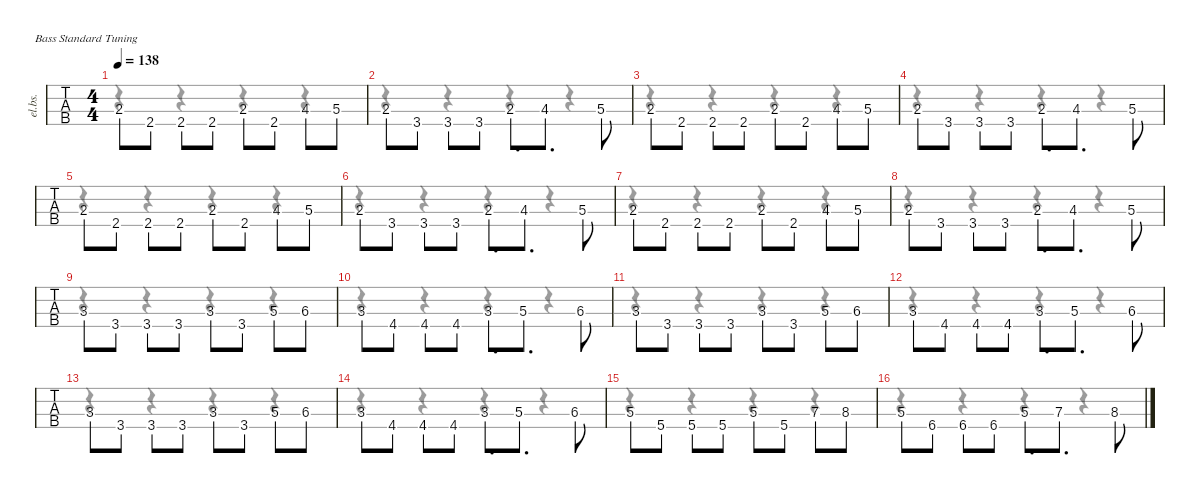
\defaultSystemsLayout 4
\hideDynamics
\bracketExtendMode nobrackets
\track ("Cliff Burton (clean)" "el.bs.") {instrument electricbassfinger}
\staff {tabs}
\tuning (G2 D2 A1 E1)
\voice
\ts (4 4)
\tempo 138
\clef f4
\ks c
2.3.8{dy f beam Up} 2.4{acc #}.8{beam Up} 2.4{acc #}.8{beam Up} 2.4{acc #}.8{beam Up} 2.3.8{beam Up} 2.4{acc #}.8{beam Up} 4.3{acc #}.8{beam Up} 5.3.8{beam Up} |
2.3.8{beam Up} 3.4.8{beam Up} 3.4.8{beam Up} 3.4.8{beam Up} 2.3.8{d beam Up} 4.3{acc #}.8{d beam Up} 5.3.8{beam Up} |
2.3.8{beam Up} 2.4{acc #}.8{beam Up} 2.4{acc #}.8{beam Up} 2.4{acc #}.8{beam Up} 2.3.8{beam Up} 2.4{acc #}.8{beam Up} 4.3{acc #}.8{beam Up} 5.3.8{beam Up} |
2.3.8{beam Up} 3.4.8{beam Up} 3.4.8{beam Up} 3.4.8{beam Up} 2.3.8{d beam Up} 4.3{acc #}.8{d beam Up} 5.3.8{beam Up} |
2.3.8{beam Up} 2.4{acc #}.8{beam Up} 2.4{acc #}.8{beam Up} 2.4{acc #}.8{beam Up} 2.3.8{beam Up} 2.4{acc #}.8{beam Up} 4.3{acc #}.8{beam Up} 5.3.8{beam Up} |
2.3.8{beam Up} 3.4.8{beam Up} 3.4.8{beam Up} 3.4.8{beam Up} 2.3.8{d beam Up} 4.3{acc #}.8{d beam Up} 5.3.8{beam Up} |
2.3.8{beam Up} 2.4{acc #}.8{beam Up} 2.4{acc #}.8{beam Up} 2.4{acc #}.8{beam Up} 2.3.8{beam Up} 2.4{acc #}.8{beam Up} 4.3{acc #}.8{beam Up} 5.3.8{beam Up} |
2.3.8{beam Up} 3.4.8{beam Up} 3.4.8{beam Up} 3.4.8{beam Up} 2.3.8{d beam Up} 4.3{acc #}.8{d beam Up} 5.3.8{beam Up} |
3.3.8{beam Up} 3.4.8{beam Up} 3.4.8{beam Up} 3.4.8{beam Up} 3.3.8{beam Up} 3.4.8{beam Up} 5.3.8{beam Up} 6.3{acc #}.8{beam Up} |
3.3.8{beam Up} 4.4{acc #}.8{beam Up} 4.4{acc #}.8{beam Up} 4.4{acc #}.8{beam Up} 3.3.8{d beam Up} 5.3.8{d beam Up} 6.3{acc #}.8{beam Up} |
3.3.8{beam Up} 3.4.8{beam Up} 3.4.8{beam Up} 3.4.8{beam Up} 3.3.8{beam Up} 3.4.8{beam Up} 5.3.8{beam Up} 6.3{acc #}.8{beam Up} |
3.3.8{beam Up} 4.4{acc #}.8{beam Up} 4.4{acc #}.8{beam Up} 4.4{acc #}.8{beam Up} 3.3.8{d beam Up} 5.3.8{d beam Up} 6.3{acc #}.8{beam Up} |
3.3.8{beam Up} 3.4.8{beam Up} 3.4.8{beam Up} 3.4.8{beam Up} 3.3.8{beam Up} 3.4.8{beam Up} 5.3.8{beam Up} 6.3{acc #}.8{beam Up} |
3.3.8{beam Up} 4.4{acc #}.8{beam Up} 4.4{acc #}.8{beam Up} 4.4{acc #}.8{beam Up} 3.3.8{d beam Up} 5.3.8{d beam Up} 6.3{acc #}.8{beam Up} |
5.3.8{beam Up} 5.4.8{beam Up} 5.4.8{beam Up} 5.4.8{beam Up} 5.3.8{beam Up} 5.4.8{beam Up} 7.3.8{beam Up} 8.3.8{beam Up} |
5.3.8{beam Up} 6.4{acc #}.8{beam Up} 6.4{acc #}.8{beam Up} 6.4{acc #}.8{beam Up} 5.3.8{d beam Up} 7.3.8{d beam Up} 8.3.8{beam Up}
\voice
\clef f4
\ottava regular
\simile none
\ks c
r.4{dy mf beam Down} r.4{beam Down} r.4{beam Down} r.4{beam Down} |
r.4{beam Down} r.4{beam Down} r.4{beam Down} r.4{beam Down} |
r.4{beam Down} r.4{beam Down} r.4{beam Down} r.4{beam Down} |
r.4{beam Down} r.4{beam Down} r.4{beam Down} r.4{beam Down} |
r.4{beam Down} r.4{beam Down} r.4{beam Down} r.4{beam Down} |
r.4{beam Down} r.4{beam Down} r.4{beam Down} r.4{beam Down} |
r.4{beam Down} r.4{beam Down} r.4{beam Down} r.4{beam Down} |
r.4{beam Down} r.4{beam Down} r.4{beam Down} r.4{beam Down} |
r.4{beam Down} r.4{beam Down} r.4{beam Down} r.4{beam Down} |
r.4{beam Down} r.4{beam Down} r.4{beam Down} r.4{beam Down} |
r.4{beam Down} r.4{beam Down} r.4{beam Down} r.4{beam Down} |
r.4{beam Down} r.4{beam Down} r.4{beam Down} r.4{beam Down} |
r.4{beam Down} r.4{beam Down} r.4{beam Down} r.4{beam Down} |
r.4{beam Down} r.4{beam Down} r.4{beam Down} r.4{beam Down} |
r.4{beam Down} r.4{beam Down} r.4{beam Down} r.4{beam Down} |
r.4{beam Down} r.4{beam Down} r.4{beam Down} r.4{beam Down}
